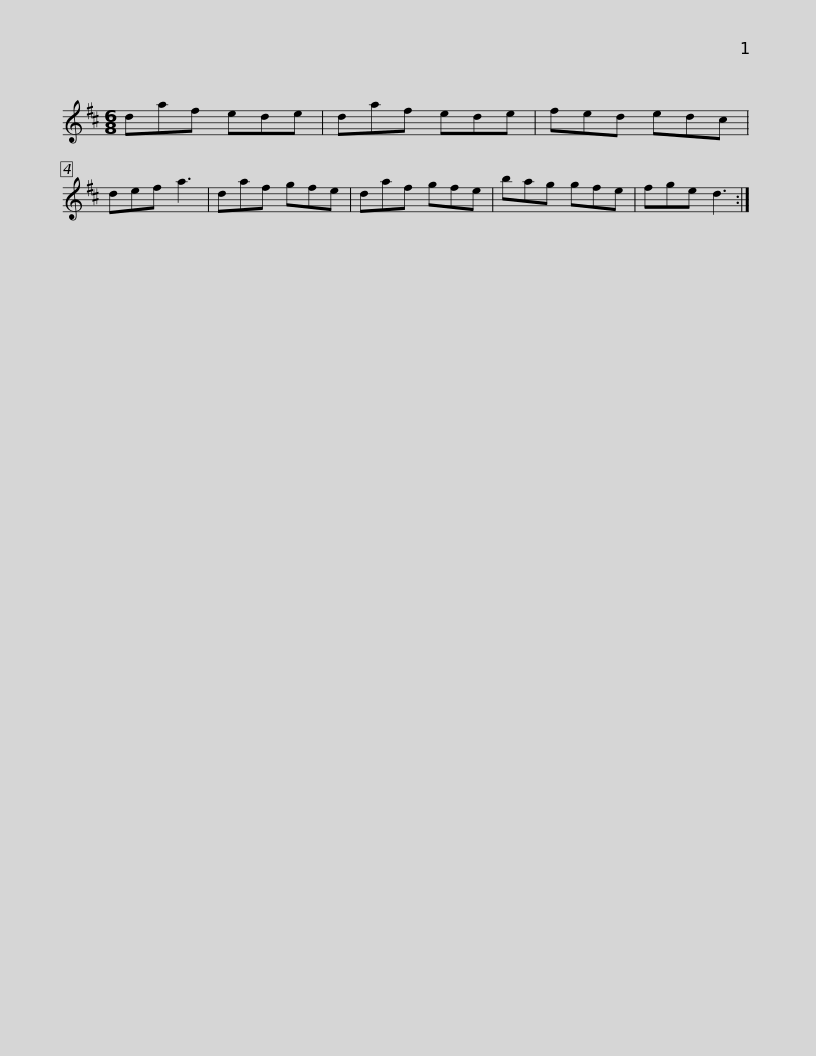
X:1
L:1/8
M:6/8
I:linebreak $
K:D
V:1 treble
V:1
 daf ede | daf ede | fed edc | def a3 | daf gfe | %5
 daf gfe | bag gfe |$ fge d3 :| %8
